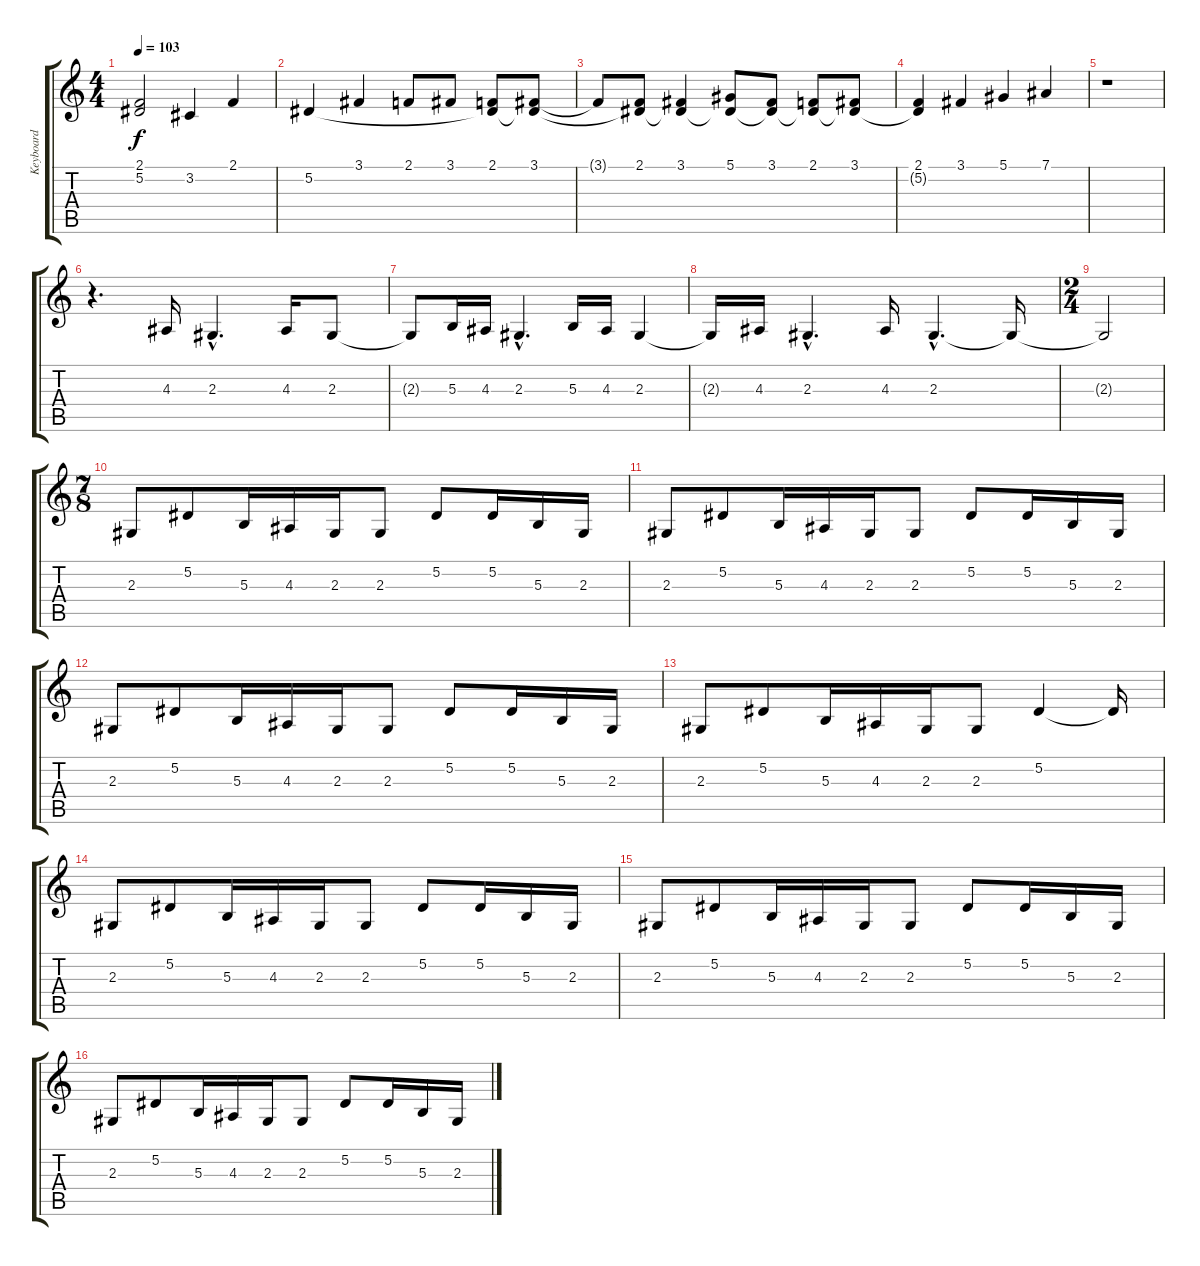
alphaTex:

\track ("Keyboard" "Keyboard") {instrument acousticgrandpiano}
\staff {score tabs}
\tuning (Eb4 Bb3 Gb3 Db3 Ab2 Eb2) {hide}
\ts (4 4)
\tempo 103
\clef g2
\ks c
(2.1 5.2{t}).2{dy f} 3.2.4 2.1.4 |
5.2.4 3.1.4 2.1.8 3.1.8 (2.1 5.2{t}).8 (3.1 5.2{t}).8 |
3.1{t}.8 (2.1 5.2{t}).8 (3.1 5.2{t}).4 (5.1 5.2{t}).8 (3.1 5.2{t}).8 (2.1 5.2{t}).8 (3.1 5.2{t}).8 |
(2.1 5.2{t}).4 3.1.4 5.1.4 7.1.4 |
r.1 |
r.4{d volume 10 instrument acousticgrandpiano} 4.3.16 2.3{hac}.4{d} 4.3.16 2.3.8 |
2.3{t}.8 5.3.16 4.3.16 2.3{hac}.4{d} 5.3.16 4.3.16 2.3.4 |
2.3{t}.16 4.3.16 2.3{hac}.4{d} 4.3.16 2.3{hac}.4{d} 2.3{t}.16 |
\ts (2 4)
2.3{t}.2 |
\ts (7 8)
2.3.8{volume 12} 5.2.8 5.3.16 4.3.16 2.3.16 2.3.8 5.2.8 5.2.16 5.3.16 2.3.16 |
2.3.8 5.2.8 5.3.16 4.3.16 2.3.16 2.3.8 5.2.8 5.2.16 5.3.16 2.3.16 |
2.3.8 5.2.8 5.3.16 4.3.16 2.3.16 2.3.8 5.2.8 5.2.16 5.3.16 2.3.16 |
2.3.8 5.2.8 5.3.16 4.3.16 2.3.16 2.3.8 5.2.4 5.2{t}.16 |
2.3.8 5.2.8 5.3.16 4.3.16 2.3.16 2.3.8 5.2.8 5.2.16 5.3.16 2.3.16 |
2.3.8 5.2.8 5.3.16 4.3.16 2.3.16 2.3.8 5.2.8 5.2.16 5.3.16 2.3.16 |
2.3.8 5.2.8 5.3.16 4.3.16 2.3.16 2.3.8 5.2.8 5.2.16 5.3.16 2.3.16
